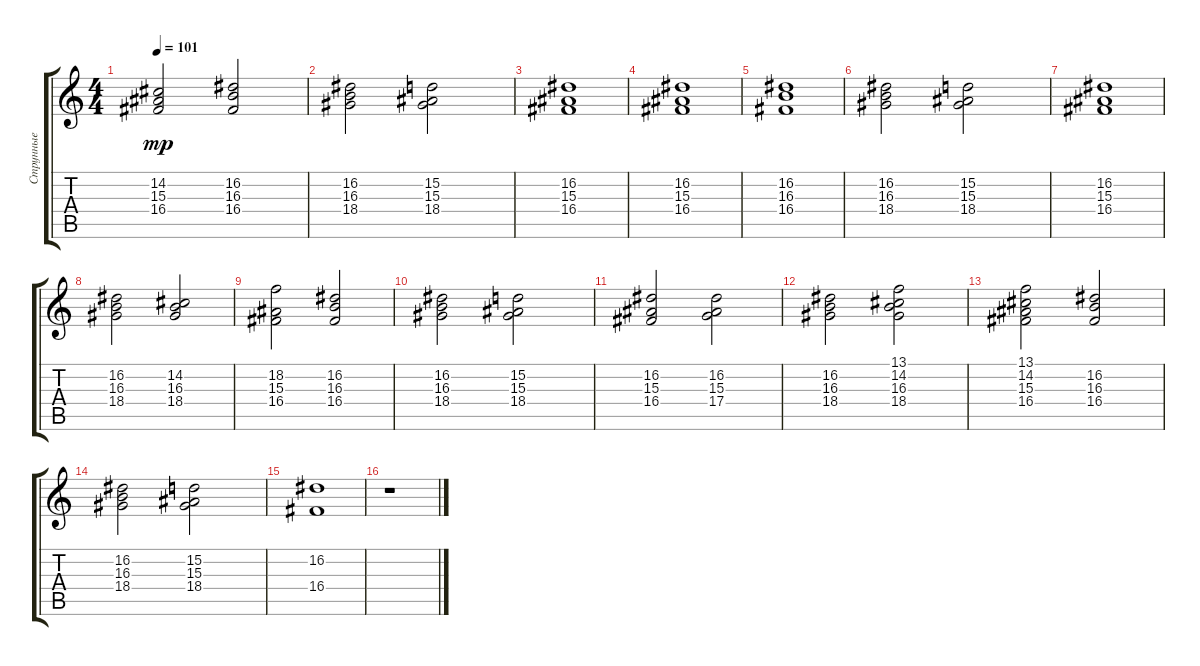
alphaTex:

\track ("Струнные" "Струнные") {instrument synthstrings1}
\staff {score tabs}
\tuning (E4 B3 G3 D3 A2 E2) {hide}
\ts (4 4)
\tempo 101
\clef g2
\ks c
(14.2 15.3 16.4).2{dy mp} (16.2 16.3 16.4).2 |
(16.2 16.3 18.4).2 (15.2 15.3 18.4).2 |
(16.2 15.3 16.4).1 |
(16.2 15.3 16.4).1 |
(16.2 16.3 16.4).1 |
(16.2 16.3 18.4).2 (15.2 15.3 18.4).2 |
(16.2 15.3 16.4).1 |
(16.2 16.3 18.4).2 (14.2 16.3 18.4).2 |
(18.2 15.3 16.4).2 (16.2 16.3 16.4).2 |
(16.2 16.3 18.4).2 (15.2 15.3 18.4).2 |
(16.2 15.3 16.4).2 (16.2 15.3 17.4).2 |
(16.2 16.3 18.4).2 (13.1 14.2 16.3 18.4).2 |
(13.1 14.2 15.3 16.4).2 (16.2 16.3 16.4).2 |
(16.2 16.3 18.4).2 (15.2 15.3 18.4).2 |
(16.2 16.4).1 |
r.1
